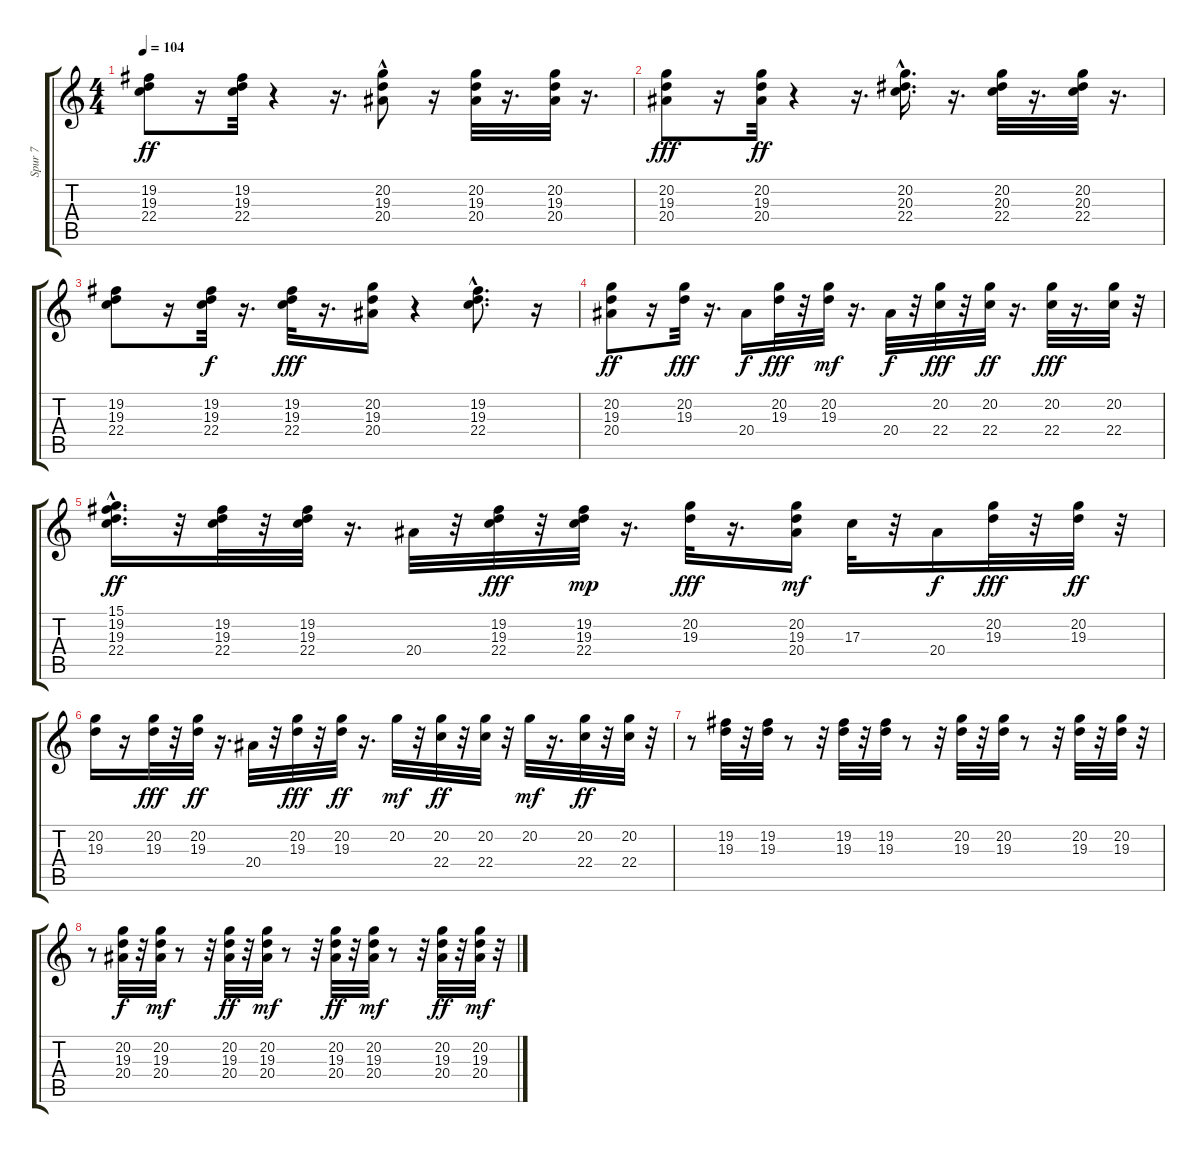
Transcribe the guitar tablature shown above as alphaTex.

\track ("Spur 7" "Spur 7") {instrument acousticgrandpiano}
\staff {score tabs}
\tuning (E4 B3 G3 D3 A2 E2) {hide}
\ts (4 4)
\tempo 104
\clef g2
\ks c
(19.2 19.3 22.4).8{dy ff} r.16 (19.2 19.3 22.4).32 r.4 r.16{d} (20.2 19.3 20.4{hac}).8 r.16 (20.2 19.3 20.4).32 r.16{d} (20.2 19.3 20.4).32 r.16{d} |
(20.2 19.3 20.4).8{dy fff} r.16 (20.2 19.3 20.4).32{dy ff} r.4 r.16{d} (20.2{hac} 20.3{hac} 22.4{hac}).16{d} r.16{d} (20.2 20.3 22.4).32 r.16{d} (20.2 20.3 22.4).32 r.16{d} |
(19.2 19.3 22.4).8 r.16 (19.2 19.3 22.4).32{dy f} r.16{d} (19.2 19.3 22.4).32{dy fff} r.16{d} (20.2 19.3 20.4).16 r.4 (19.2{hac} 19.3{hac} 22.4{hac}).8{d} r.16 |
(20.2 19.3 20.4).8{dy ff} r.16 (20.2 19.3).32{dy fff} r.16{d} 20.4.16{dy f} (20.2 19.3).32{dy fff} r.32 (20.2 19.3).32{dy mf} r.16{d} 20.4.32{dy f} r.32 (20.2 22.4).32{dy fff} r.32 (20.2 22.4).32{dy ff} r.16{d} (20.2 22.4).32{dy fff} r.16{d} (20.2 22.4).32 r.32 |
(15.1 19.2 19.3{hac} 22.4{hac}).16{d dy ff} r.32 (19.2 19.3 22.4).32 r.32 (19.2 19.3 22.4).32 r.16{d} 20.4.32 r.32 (19.2 19.3 22.4).32{dy fff} r.32 (19.2 19.3 22.4).32{dy mp} r.16{d} (20.2 19.3).32{dy fff} r.16{d} (20.2 19.3 20.4).16{dy mf} 17.3.32 r.32 20.4.16{dy f} (20.2 19.3).32{dy fff} r.32 (20.2 19.3).32{dy ff} r.32 |
(20.2 19.3).16 r.16 (20.2 19.3).32{dy fff} r.32 (20.2 19.3).32{dy ff} r.16{d} 20.4.32 r.32 (20.2 19.3).32{dy fff} r.32 (20.2 19.3).32{dy ff} r.16{d} 20.2.32{dy mf} r.32 (20.2 22.4).32{dy ff} r.32 (20.2 22.4).32 r.32 20.2.32{dy mf} r.16{d} (20.2 22.4).32{dy ff} r.32 (20.2 22.4).32 r.32 |
r.8 (19.2 19.3).32 r.32 (19.2 19.3).32 r.8 r.32 (19.2 19.3).32 r.32 (19.2 19.3).32 r.8 r.32 (20.2 19.3).32 r.32 (20.2 19.3).32 r.8 r.32 (20.2 19.3).32 r.32 (20.2 19.3).32 r.32 |
r.8 (20.2 19.3 20.4).32{dy f} r.32 (20.2 19.3 20.4).32{dy mf} r.8 r.32 (20.2 19.3 20.4).32{dy ff} r.32 (20.2 19.3 20.4).32{dy mf} r.8 r.32 (20.2 19.3 20.4).32{dy ff} r.32 (20.2 19.3 20.4).32{dy mf} r.8 r.32 (20.2 19.3 20.4).32{dy ff} r.32 (20.2 19.3 20.4).32{dy mf} r.32
